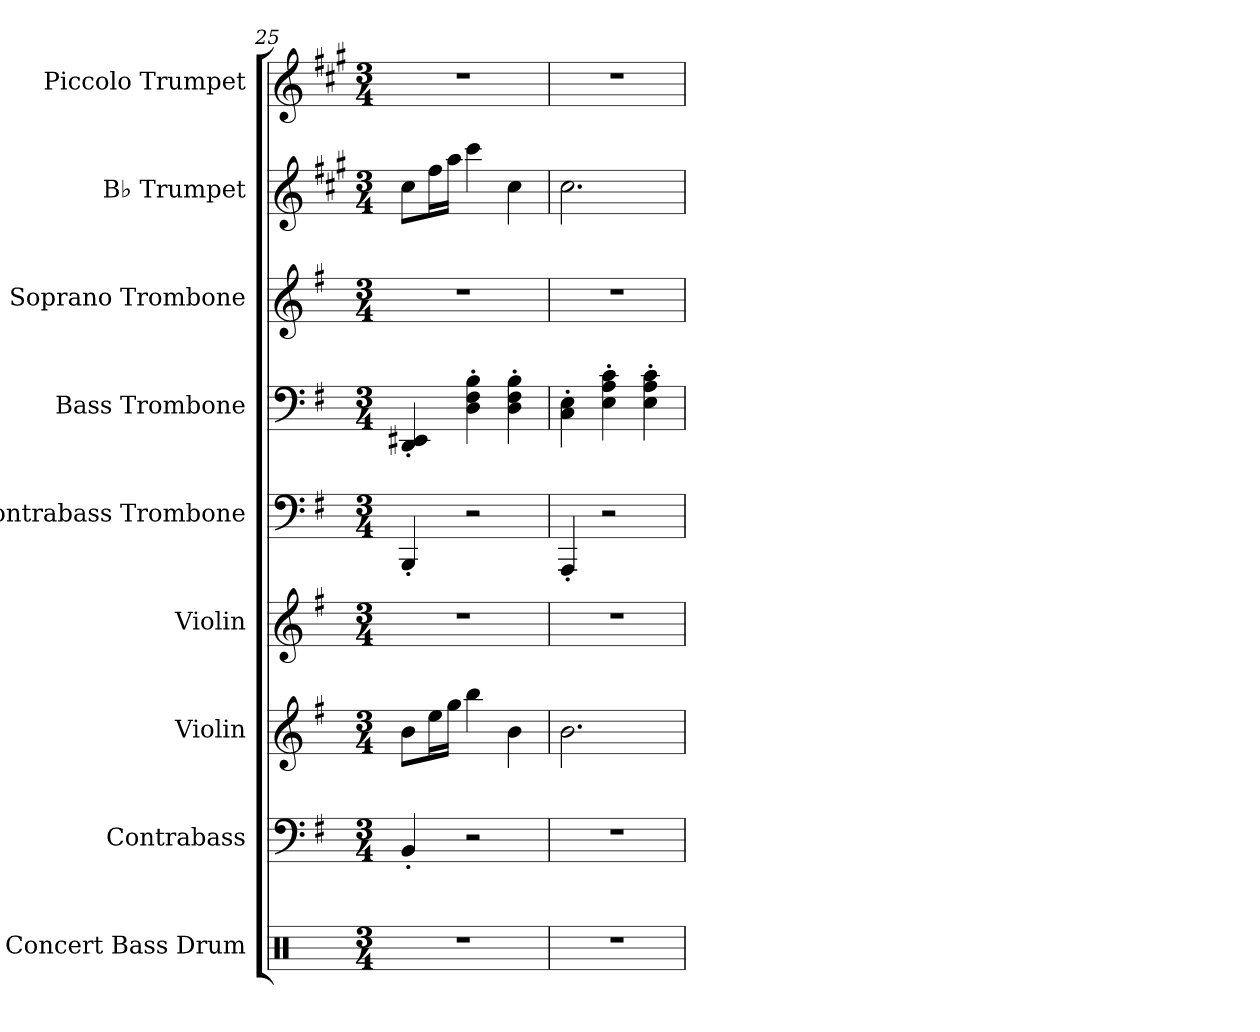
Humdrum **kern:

**kern	**kern	**kern	**kern	**kern	**kern	**kern	**kern	**kern
*part9	*part8	*part7	*part6	*part5	*part4	*part3	*part2	*part1
*staff9	*staff8	*staff7	*staff6	*staff5	*staff4	*staff3	*staff2	*staff1
*I"Concert Bass Drum	*I"Contrabass	*I"Violin	*I"Violin	*I"Contrabass Trombone	*I"Bass Trombone	*I"Soprano Trombone	*I"B♭ Trumpet	*I"Piccolo Trumpet
*I'Con. BD	*I'Cb.	*I'Vln.	*I'Vln.	*I'Cb. Tbn.	*I'B. Tbn.	*I'S. Tbn.	*I'B♭ Tpt.	*I'P. Tpt.
*clefX	*clefF4	*clefG2	*clefG2	*clefF4	*clefF4	*clefG2	*clefG2	*clefG2
*	*ITrd7c12	*	*	*	*	*	*ITrd1c2	*ITrd-6c-10
*k[]	*k[f#]	*k[f#]	*k[f#]	*k[f#]	*k[f#]	*k[f#]	*k[f#]	*k[f#]
*M3/4	*M3/4	*M3/4	*M3/4	*M3/4	*M3/4	*M3/4	*M3/4	*M3/4
=25	=25	=25	=25	=25	=25	=25	=25	=25
2.r	4BBB'/	8b\L	2.r	4BBB'/	4DD/' 4EE#X/'	2.r	8b\L	2.r
.	.	16ee\L	.	.	.	.	16ee\L	.
.	.	16gg\JJ	.	.	.	.	16gg\JJ	.
.	2r	4bb\	.	2r	4D\' 4F#\' 4B\'	.	4bb\	.
.	.	4b\	.	.	4D\' 4F#\' 4B\'	.	4b\	.
=26	=26	=26	=26	=26	=26	=26	=26	=26
2.r	2.r	2.b\	2.r	4AAA'/	4C\' 4E\'	2.r	2.b\	2.r
.	.	.	.	2r	4E\' 4A\' 4c\'	.	.	.
.	.	.	.	.	4E\' 4A\' 4c\'	.	.	.
=	=	=	=	=	=	=	=	=
*-	*-	*-	*-	*-	*-	*-	*-	*-
